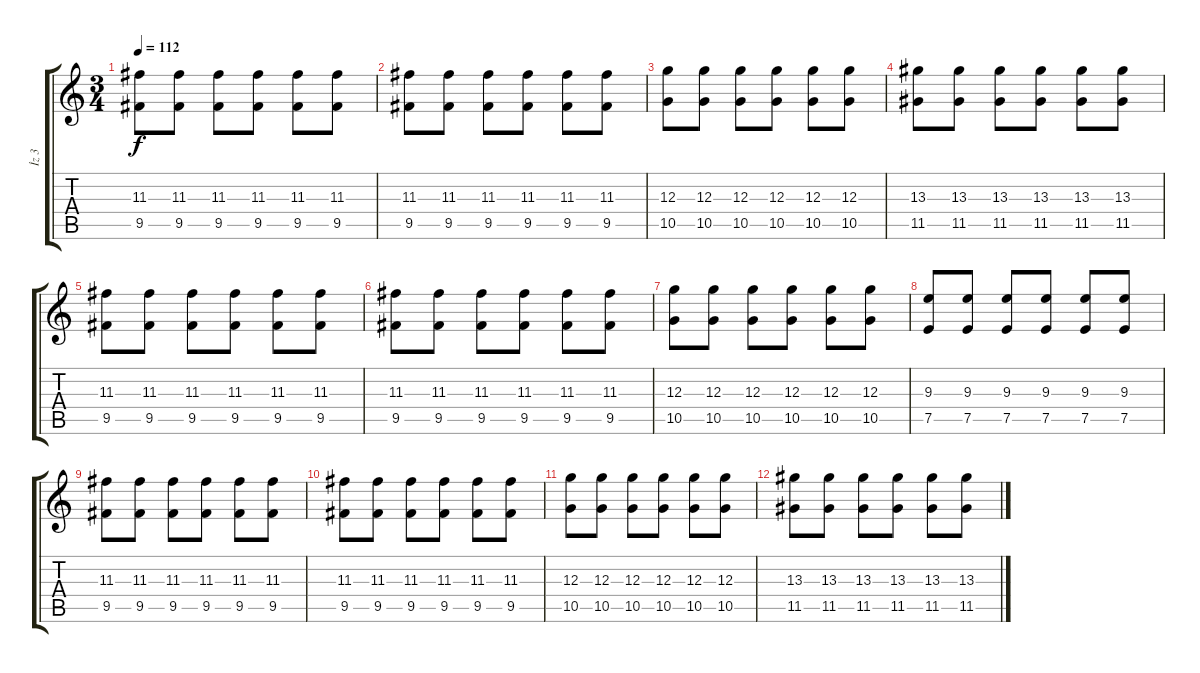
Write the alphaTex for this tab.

\track ("İz 3" "İz 3") {instrument distortionguitar}
\staff {score tabs}
\tuning (E4 B3 G3 D3 A2 D2) {hide}
\ts (3 4)
\tempo 112
\clef g2
\ks c
(11.3 9.5).8{dy f volume 13} (11.3 9.5).8 (11.3 9.5).8 (11.3 9.5).8 (11.3 9.5).8 (11.3 9.5).8 |
(11.3 9.5).8 (11.3 9.5).8 (11.3 9.5).8 (11.3 9.5).8 (11.3 9.5).8 (11.3 9.5).8 |
(12.3 10.5).8 (12.3 10.5).8 (12.3 10.5).8 (12.3 10.5).8 (12.3 10.5).8 (12.3 10.5).8 |
(13.3 11.5).8 (13.3 11.5).8 (13.3 11.5).8 (13.3 11.5).8 (13.3 11.5).8 (13.3 11.5).8 |
(11.3 9.5).8{volume 10 instrument distortionguitar} (11.3 9.5).8 (11.3 9.5).8 (11.3 9.5).8 (11.3 9.5).8 (11.3 9.5).8 |
(11.3 9.5).8 (11.3 9.5).8 (11.3 9.5).8 (11.3 9.5).8 (11.3 9.5).8 (11.3 9.5).8 |
(12.3 10.5).8 (12.3 10.5).8 (12.3 10.5).8 (12.3 10.5).8 (12.3 10.5).8 (12.3 10.5).8 |
(9.3 7.5).8 (9.3 7.5).8 (9.3 7.5).8 (9.3 7.5).8 (9.3 7.5).8 (9.3 7.5).8 |
(11.3 9.5).8{volume 10 instrument distortionguitar} (11.3 9.5).8 (11.3 9.5).8 (11.3 9.5).8 (11.3 9.5).8 (11.3 9.5).8 |
(11.3 9.5).8 (11.3 9.5).8 (11.3 9.5).8 (11.3 9.5).8 (11.3 9.5).8 (11.3 9.5).8 |
(12.3 10.5).8 (12.3 10.5).8 (12.3 10.5).8 (12.3 10.5).8 (12.3 10.5).8 (12.3 10.5).8 |
(13.3 11.5).8 (13.3 11.5).8 (13.3 11.5).8 (13.3 11.5).8 (13.3 11.5).8 (13.3 11.5).8
